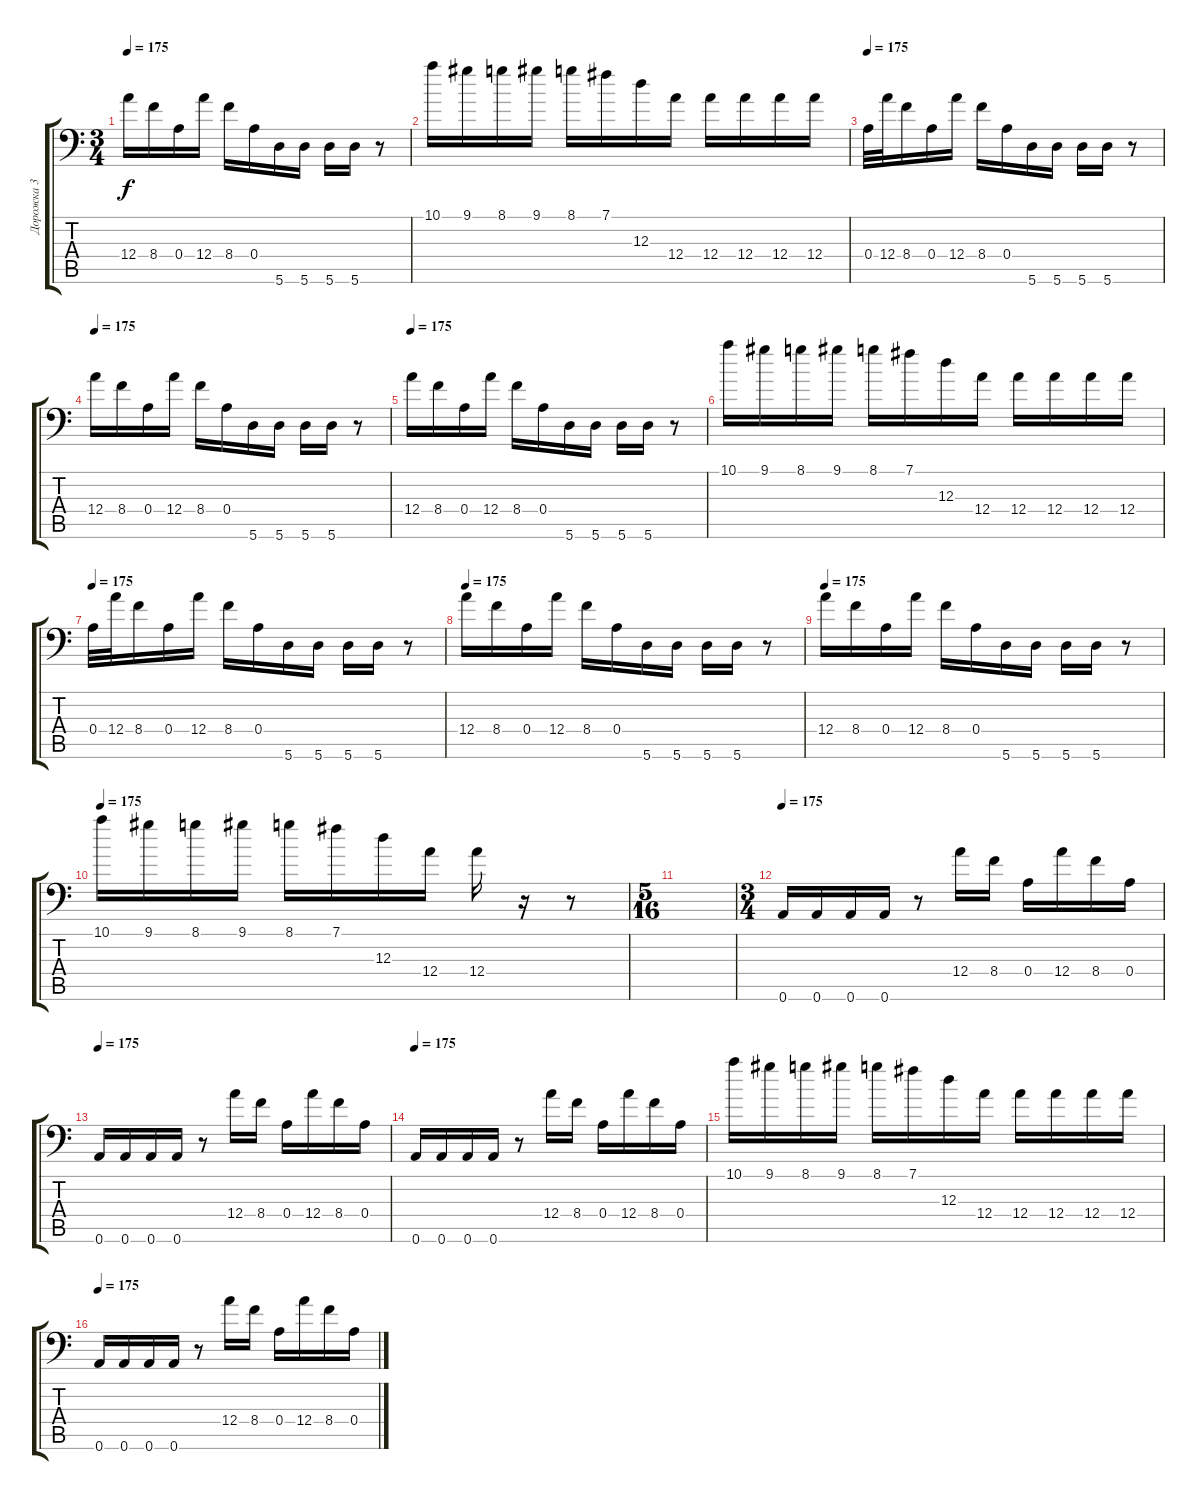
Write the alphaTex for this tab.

\track ("Дорожка 3" "Дорожка 3") {instrument distortionguitar}
\staff {score tabs}
\tuning (B3 Gb3 D3 A2 E2 A1) {hide}
\ts (3 4)
\tempo 175
\clef f4
\ks c
12.4.16{dy f} 8.4.16 0.4.16 12.4.16 8.4.16 0.4.16 5.6.16 5.6.16 5.6.16 5.6.16 r.8 |
10.1.16 9.1.16 8.1.16 9.1.16 8.1.16 7.1.16 12.3.16 12.4.16 12.4.16 12.4.16 12.4.16 12.4.16 |
\tempo 175
0.4.32 12.4.32 8.4.16 0.4.16 12.4.16 8.4.16 0.4.16 5.6.16 5.6.16 5.6.16 5.6.16 r.8 |
\tempo 175
12.4.16 8.4.16 0.4.16 12.4.16 8.4.16 0.4.16 5.6.16 5.6.16 5.6.16 5.6.16 r.8 |
\tempo 175
12.4.16 8.4.16 0.4.16 12.4.16 8.4.16 0.4.16 5.6.16 5.6.16 5.6.16 5.6.16 r.8 |
10.1.16 9.1.16 8.1.16 9.1.16 8.1.16 7.1.16 12.3.16 12.4.16 12.4.16 12.4.16 12.4.16 12.4.16 |
\tempo 175
0.4.32 12.4.32 8.4.16 0.4.16 12.4.16 8.4.16 0.4.16 5.6.16 5.6.16 5.6.16 5.6.16 r.8 |
\tempo 175
12.4.16 8.4.16 0.4.16 12.4.16 8.4.16 0.4.16 5.6.16 5.6.16 5.6.16 5.6.16 r.8 |
\tempo 175
12.4.16 8.4.16 0.4.16 12.4.16 8.4.16 0.4.16 5.6.16 5.6.16 5.6.16 5.6.16 r.8 |
\tempo 175
10.1.16 9.1.16 8.1.16 9.1.16 8.1.16 7.1.16 12.3.16 12.4.16 12.4.16 r.16 r.8 |
\ts (5 16)
|
\ts (3 4)
\tempo 175
0.6.16 0.6.16 0.6.16 0.6.16 r.8 12.4.16 8.4.16 0.4.16 12.4.16 8.4.16 0.4.16 |
\tempo 175
0.6.16 0.6.16 0.6.16 0.6.16 r.8 12.4.16 8.4.16 0.4.16 12.4.16 8.4.16 0.4.16 |
\tempo 175
0.6.16 0.6.16 0.6.16 0.6.16 r.8 12.4.16 8.4.16 0.4.16 12.4.16 8.4.16 0.4.16 |
10.1.16 9.1.16 8.1.16 9.1.16 8.1.16 7.1.16 12.3.16 12.4.16 12.4.16 12.4.16 12.4.16 12.4.16 |
\tempo 175
0.6.16 0.6.16 0.6.16 0.6.16 r.8 12.4.16 8.4.16 0.4.16 12.4.16 8.4.16 0.4.16
